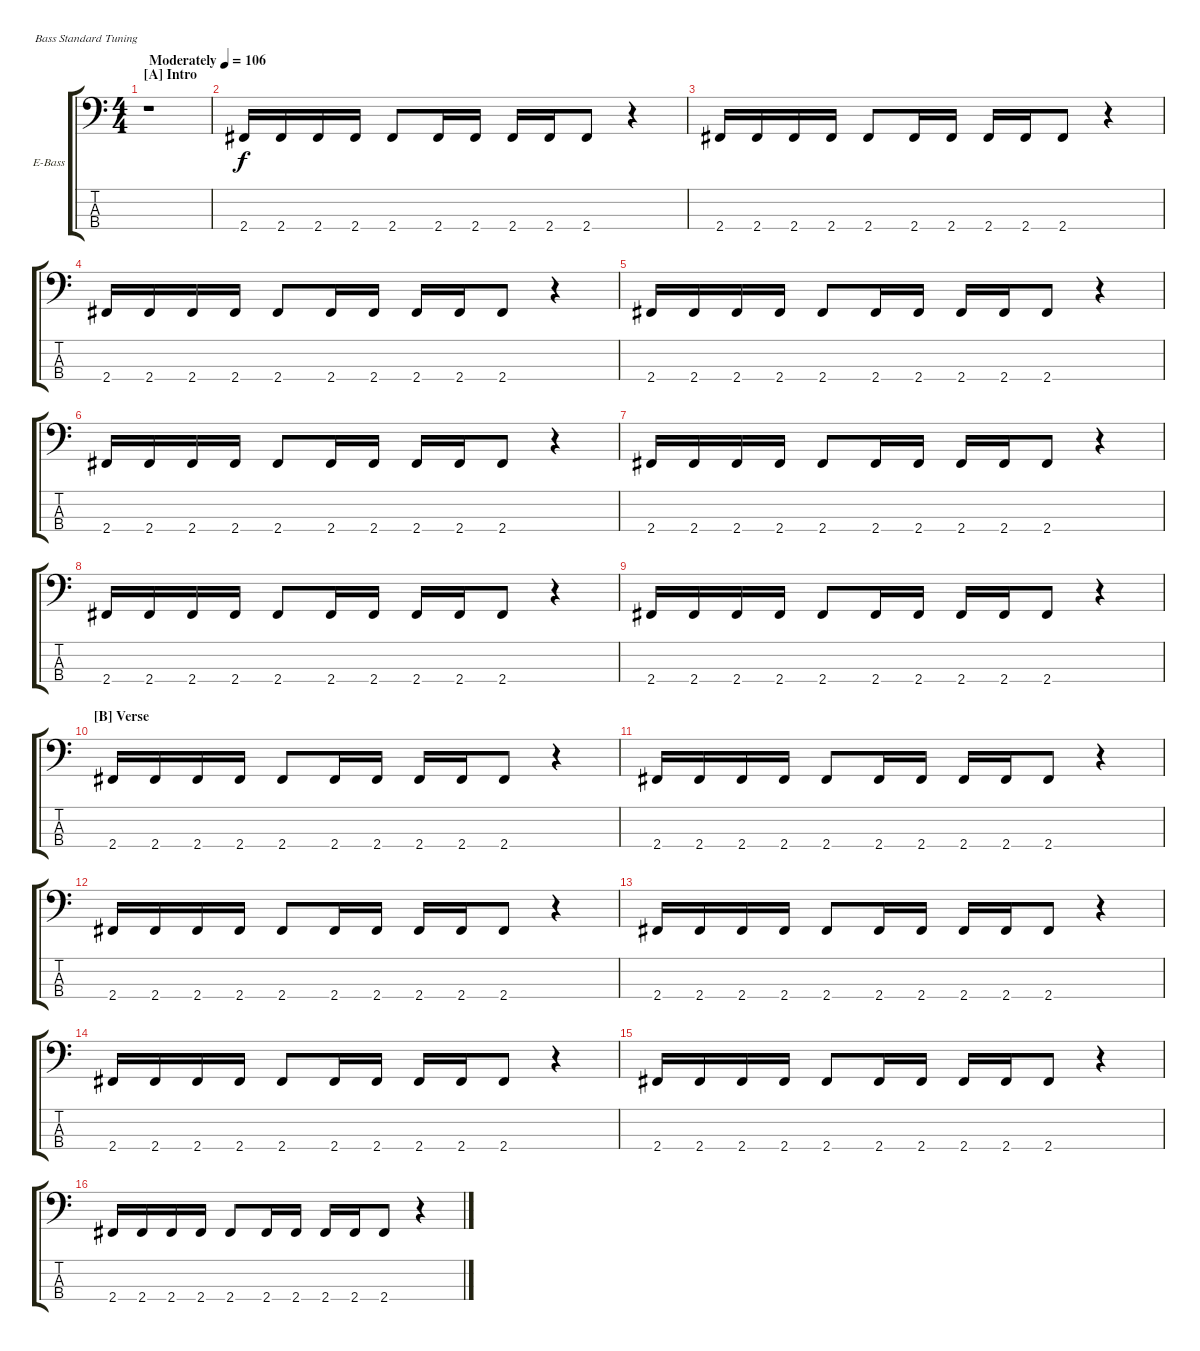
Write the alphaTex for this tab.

\bracketExtendMode groupsimilarinstruments
\firstSystemTrackNameOrientation horizontal
\otherSystemsTrackNameOrientation horizontal
\track ("Mike Inez" "E-Bass") {instrument electricbasspick}
\staff {score tabs}
\tuning (G2 D2 A1 E1)
\ts (4 4)
\section ("A" "Intro")
\tempo (106 "Moderately")
\clef f4
\ks c
r.1{dy f instrument electricbasspick} |
2.4.16 2.4.16 2.4.16 2.4.16 2.4.8 2.4.16 2.4.16 2.4.16 2.4.16 2.4.8 r.4 |
2.4.16 2.4.16 2.4.16 2.4.16 2.4.8 2.4.16 2.4.16 2.4.16 2.4.16 2.4.8 r.4 |
2.4.16 2.4.16 2.4.16 2.4.16 2.4.8 2.4.16 2.4.16 2.4.16 2.4.16 2.4.8 r.4 |
2.4.16 2.4.16 2.4.16 2.4.16 2.4.8 2.4.16 2.4.16 2.4.16 2.4.16 2.4.8 r.4 |
2.4.16 2.4.16 2.4.16 2.4.16 2.4.8 2.4.16 2.4.16 2.4.16 2.4.16 2.4.8 r.4 |
2.4.16 2.4.16 2.4.16 2.4.16 2.4.8 2.4.16 2.4.16 2.4.16 2.4.16 2.4.8 r.4 |
2.4.16 2.4.16 2.4.16 2.4.16 2.4.8 2.4.16 2.4.16 2.4.16 2.4.16 2.4.8 r.4 |
2.4.16 2.4.16 2.4.16 2.4.16 2.4.8 2.4.16 2.4.16 2.4.16 2.4.16 2.4.8 r.4 |
\section ("B" "Verse")
2.4.16 2.4.16 2.4.16 2.4.16 2.4.8 2.4.16 2.4.16 2.4.16 2.4.16 2.4.8 r.4 |
2.4.16 2.4.16 2.4.16 2.4.16 2.4.8 2.4.16 2.4.16 2.4.16 2.4.16 2.4.8 r.4 |
2.4.16 2.4.16 2.4.16 2.4.16 2.4.8 2.4.16 2.4.16 2.4.16 2.4.16 2.4.8 r.4 |
2.4.16 2.4.16 2.4.16 2.4.16 2.4.8 2.4.16 2.4.16 2.4.16 2.4.16 2.4.8 r.4 |
2.4.16 2.4.16 2.4.16 2.4.16 2.4.8 2.4.16 2.4.16 2.4.16 2.4.16 2.4.8 r.4 |
2.4.16 2.4.16 2.4.16 2.4.16 2.4.8 2.4.16 2.4.16 2.4.16 2.4.16 2.4.8 r.4 |
2.4.16 2.4.16 2.4.16 2.4.16 2.4.8 2.4.16 2.4.16 2.4.16 2.4.16 2.4.8 r.4
